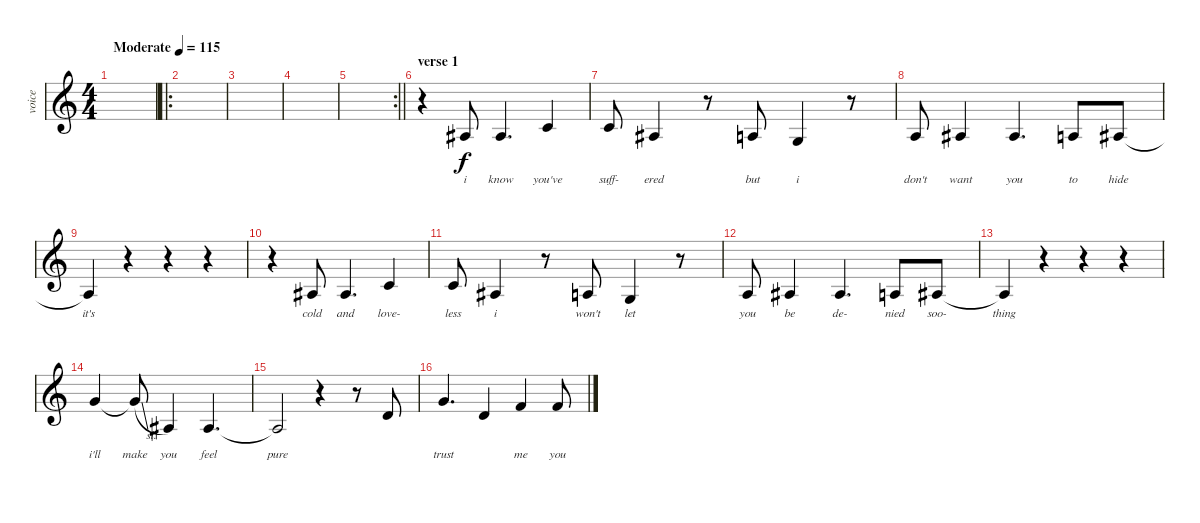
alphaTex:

\track ("voice" "voice") {instrument sopranosax}
\staff {score}
\tuning (E4 B3 G3 D3 A2 E2) {hide}
\ts (4 4)
\tempo (115 "Moderate")
\clef g2
\ks c
|
\ro
|
|
|
\rc 2
\barLineRight lightlight
|
\section ("" "verse 1")
r.4 3.3.8{lyrics (0 "i") lyrics (1 "") lyrics (2 "") lyrics (3 "") lyrics (4 "")} 3.3.4{d lyrics (0 "know") lyrics (1 "") lyrics (2 "") lyrics (3 "") lyrics (4 "")} 1.2.4{lyrics (0 "you've") lyrics (1 "") lyrics (2 "") lyrics (3 "") lyrics (4 "")} |
1.2.8{lyrics (0 "suff-") lyrics (1 "") lyrics (2 "") lyrics (3 "") lyrics (4 "")} 3.3.4{lyrics (0 "ered") lyrics (1 "") lyrics (2 "") lyrics (3 "") lyrics (4 "")} r.8 2.3.8{lyrics (0 "but") lyrics (1 "") lyrics (2 "") lyrics (3 "") lyrics (4 "")} 0.3.4{lyrics (0 "i") lyrics (1 "") lyrics (2 "") lyrics (3 "") lyrics (4 "")} r.8 |
2.3.8{lyrics (0 "don't") lyrics (1 "") lyrics (2 "") lyrics (3 "") lyrics (4 "")} 3.3.4{lyrics (0 "want") lyrics (1 "") lyrics (2 "") lyrics (3 "") lyrics (4 "")} 3.3.4{d lyrics (0 "you") lyrics (1 "") lyrics (2 "") lyrics (3 "") lyrics (4 "")} 2.3.8{lyrics (0 "to") lyrics (1 "") lyrics (2 "") lyrics (3 "") lyrics (4 "")} 3.3.8{lyrics (0 "hide") lyrics (1 "") lyrics (2 "") lyrics (3 "") lyrics (4 "")} |
3.3{t}.4{lyrics (0 "it's") lyrics (1 "") lyrics (2 "") lyrics (3 "") lyrics (4 "")} r.4 r.4 r.4 |
r.4 3.3.8{lyrics (0 "cold") lyrics (1 "") lyrics (2 "") lyrics (3 "") lyrics (4 "")} 3.3.4{d lyrics (0 "and") lyrics (1 "") lyrics (2 "") lyrics (3 "") lyrics (4 "")} 1.2.4{lyrics (0 "love-") lyrics (1 "") lyrics (2 "") lyrics (3 "") lyrics (4 "")} |
1.2.8{lyrics (0 "less") lyrics (1 "") lyrics (2 "") lyrics (3 "") lyrics (4 "")} 3.3.4{lyrics (0 "i") lyrics (1 "") lyrics (2 "") lyrics (3 "") lyrics (4 "")} r.8 2.3.8{lyrics (0 "won't") lyrics (1 "") lyrics (2 "") lyrics (3 "") lyrics (4 "")} 0.3.4{lyrics (0 "let") lyrics (1 "") lyrics (2 "") lyrics (3 "") lyrics (4 "")} r.8 |
2.3.8{lyrics (0 "you") lyrics (1 "") lyrics (2 "") lyrics (3 "") lyrics (4 "")} 3.3.4{lyrics (0 "be") lyrics (1 "") lyrics (2 "") lyrics (3 "") lyrics (4 "")} 3.3.4{d lyrics (0 "de-") lyrics (1 "") lyrics (2 "") lyrics (3 "") lyrics (4 "")} 2.3.8{lyrics (0 "nied") lyrics (1 "") lyrics (2 "") lyrics (3 "") lyrics (4 "")} 3.3.8{lyrics (0 "soo-") lyrics (1 "") lyrics (2 "") lyrics (3 "") lyrics (4 "")} |
3.3{t}.4{lyrics (0 "thing") lyrics (1 "") lyrics (2 "") lyrics (3 "") lyrics (4 "")} r.4 r.4 r.4 |
12.3.4{lyrics (0 "i'll") lyrics (1 "") lyrics (2 "") lyrics (3 "") lyrics (4 "")} 12.3{sl t}.8{lyrics (0 "make") lyrics (1 "") lyrics (2 "") lyrics (3 "") lyrics (4 "")} 3.3.4{lyrics (0 "you") lyrics (1 "") lyrics (2 "") lyrics (3 "") lyrics (4 "")} 3.3.4{d lyrics (0 "feel") lyrics (1 "") lyrics (2 "") lyrics (3 "") lyrics (4 "")} |
3.3{t}.2{lyrics (0 "pure") lyrics (1 "") lyrics (2 "") lyrics (3 "") lyrics (4 "")} r.4 r.8 3.2.8{lyrics (0 "") lyrics (1 "") lyrics (2 "") lyrics (3 "") lyrics (4 "")} |
3.1.4{d lyrics (0 "trust") lyrics (1 "") lyrics (2 "") lyrics (3 "") lyrics (4 "")} 3.2.4{lyrics (0 "") lyrics (1 "") lyrics (2 "") lyrics (3 "") lyrics (4 "")} 1.1.4{lyrics (0 "me") lyrics (1 "") lyrics (2 "") lyrics (3 "") lyrics (4 "")} 6.2{sl}.8{lyrics (0 "you") lyrics (1 "") lyrics (2 "") lyrics (3 "") lyrics (4 "")}
